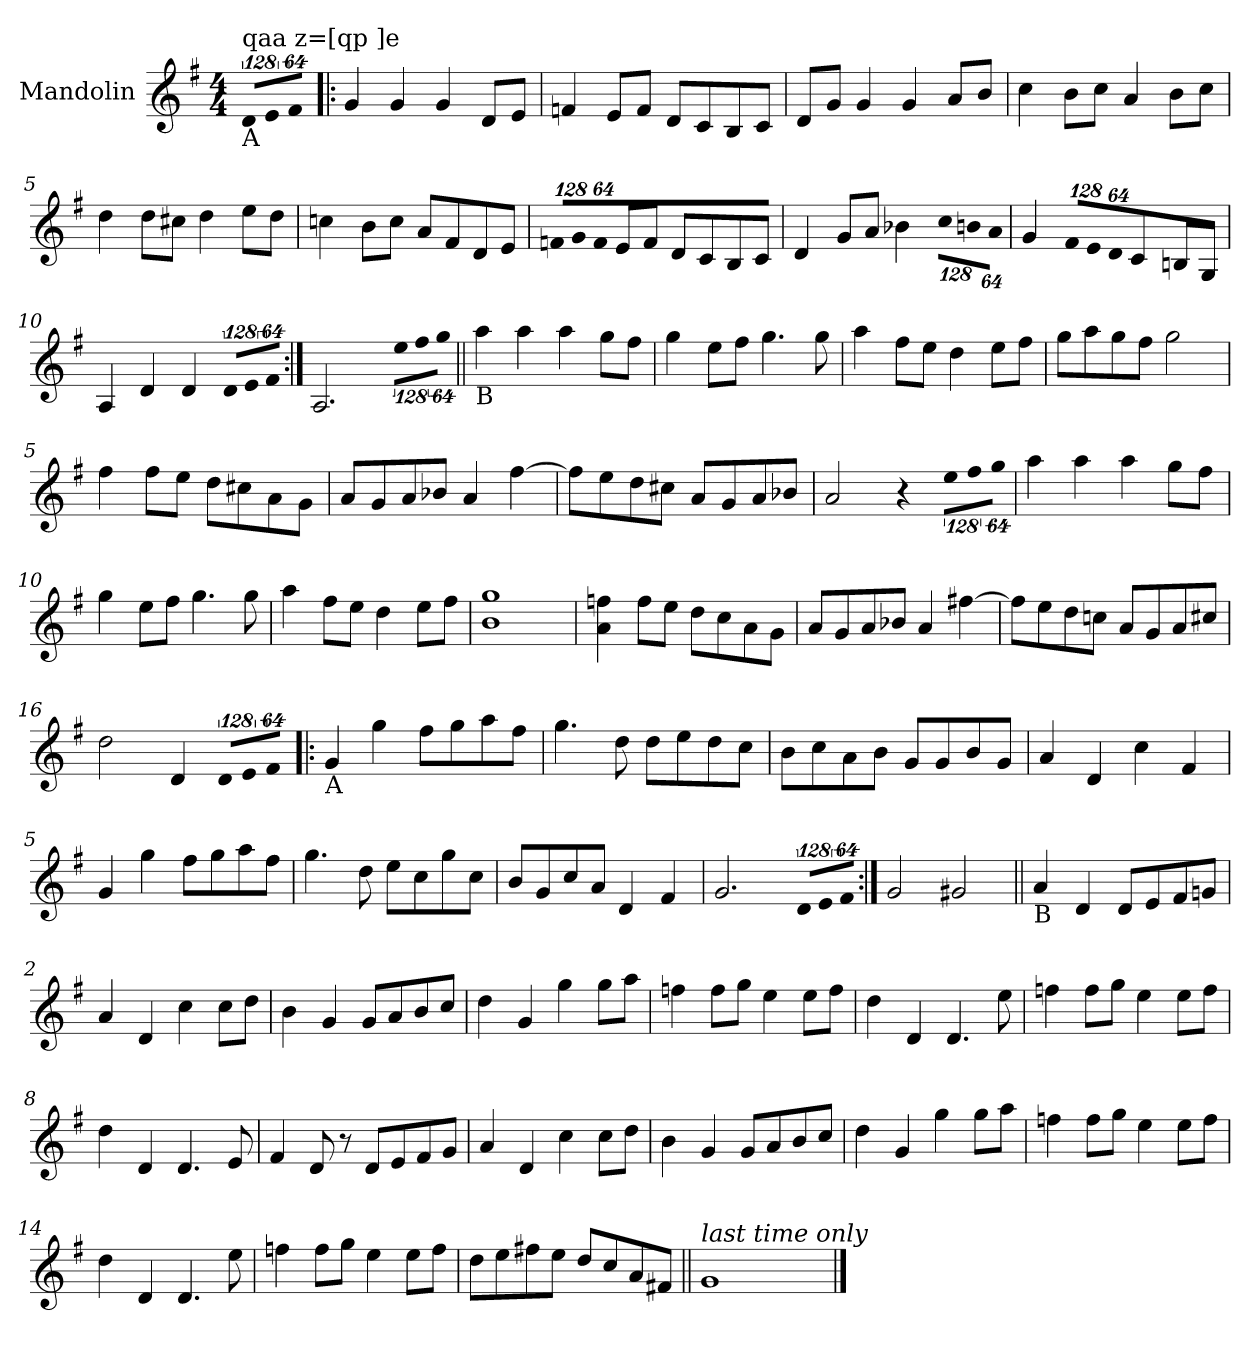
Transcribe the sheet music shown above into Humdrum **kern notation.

**kern
*part1
*staff1
*I"Mandolin
*I'Mand.
!!LO:PB:g=z
*clefG2
*k[f#]
*G:
*M4/4
*MM145
=
!LO:TX:b:t=A
!LO:TX:a:t=qaa z=[qp  ]e
!LO:N:vis=8
1024%85di/L
!LO:N:vis=8
1024%85ei/
!LO:N:vis=8
512%43f#i/J
=1!|:
4gi/
4gi/
4gi/
8di/L
8ei/J
=2
4fni/
8ei/L
8fi/J
8di/L
8ci/
8Bi/
8ci/J
=3
8di/L
8gi/J
4gi/
4gi/
8ai/L
8bi/J
=4
4cci\
8bi\L
8cci\J
4ai/
8bi\L
8cci\J
!!LO:LB:g=z
=5
4ddi\
8ddi\L
8cc#Xi\J
4ddi\
8eei\L
8ddi\J
=6
4ccni\
8bi\L
8cci\J
8ai/L
8f#i/
8di/
8ei/J
=7
*Xbrackettup
!LO:N:vis=8
1024%85fni/L
!LO:N:vis=8
1024%85gi/
!LO:N:vis=8
512%43fi/J
8ei/L
8fi/J
8di/L
8ci/
8Bi/
8ci/J
=8
4di/
8gi/L
8ai/J
4b-Xi\
!LO:N:vis=8
1024%85cci\L
!LO:N:vis=8
1024%85bni\
!LO:N:vis=8
512%43ai\J
!!LO:LB:g=z
=9
4gi/
!LO:N:vis=8
1024%85f#i/L
!LO:N:vis=8
1024%85ei/
!LO:N:vis=8
512%43di/J
4ci/
8Bni/L
8Gi/J
=10
4Ai/
4di/
4di/
*brackettup
!LO:N:vis=8
1024%85di/L
!LO:N:vis=8
1024%85ei/
!LO:N:vis=8
512%43f#i/J
=11:|!
2.Ai/
!LO:N:vis=8
1024%85eei\L
!LO:N:vis=8
1024%85ff#i\
!LO:N:vis=8
512%43ggi\J
!!LO:LB:g=z
=1||
!LO:TX:b:t=B
4aai\
4aai\
4aai\
8ggi\L
8ff#i\J
=2
4ggi\
8eei\L
8ff#i\J
4.ggi\
8ggi\
=3
4aai\
8ff#i\L
8eei\J
4ddi\
8eei\L
8ff#i\J
=4
8ggi\L
8aai\
8ggi\
8ff#i\J
2ggi\
!!LO:LB:g=z
=5
4ff#i\
8ff#i\L
8eei\J
8ddi\L
8cc#Xi\
8ai\
8gi\J
=6
8ai/L
8gi/
8ai/
8b-Xi/J
4ai/
[>4ff#i\
=7
8ff#i\L]
8eei\
8ddi\
8cc#Xi\J
8ai/L
8gi/
8ai/
8b-Xi/J
=8
2ai/
4r
!LO:N:vis=8
1024%85eei\L
!LO:N:vis=8
1024%85ff#i\
!LO:N:vis=8
512%43ggi\J
!!LO:LB:g=z
=9
4aai\
4aai\
4aai\
8ggi\L
8ff#i\J
=10
4ggi\
8eei\L
8ff#i\J
4.ggi\
8ggi\
=11
4aai\
8ff#i\L
8eei\J
4ddi\
8eei\L
8ff#i\J
=12
1bi 1ggi
!!LO:LB:g=z
=13
4ai\ 4ffni
8ffi\L
8eei\J
8ddi\L
8cci\
8ai\
8gi\J
=14
8ai/L
8gi/
8ai/
8b-Xi/J
4ai/
[>4ff#Xi\
=15
8ff#i\L]
8eei\
8ddi\
8ccni\J
8ai/L
8gi/
8ai/
8cc#Xi/J
=16
2ddi\
4di/
!LO:N:vis=8
1024%85di/L
!LO:N:vis=8
1024%85ei/
!LO:N:vis=8
512%43f#i/J
!!LO:PB:g=z
=1!|:
!LO:TX:b:t=A
4gi/
4ggi\
8ff#i\L
8ggi\
8aai\
8ff#i\J
=2
4.ggi\
8ddi\
8ddi\L
8eei\
8ddi\
8cci\J
=3
8bi\L
8cci\
8ai\
8bi\J
8gi/L
8gi/
8bi/
8gi/J
=4
4ai/
4di/
4cci\
4f#i/
!!LO:LB:g=z
=5
4gi/
4ggi\
8ff#i\L
8ggi\
8aai\
8ff#i\J
=6
4.ggi\
8ddi\
8eei\L
8cci\
8ggi\
8cci\J
=7
8bi/L
8gi/
8cci/
8ai/J
4di/
4f#i/
=8
2.gi/
!LO:N:vis=8
1024%85di/L
!LO:N:vis=8
1024%85ei/
!LO:N:vis=8
512%43f#i/J
=9:|!
2gi/
2g#Xi/
!!LO:LB:g=z
=1||
!LO:TX:b:t=B
4ai/
4di/
8di/L
8ei/
8f#i/
8gni/J
=2
4ai/
4di/
4cci\
8cci\L
8ddi\J
=3
4bi\
4gi/
8gi/L
8ai/
8bi/
8cci/J
=4
4ddi\
4gi/
4ggi\
8ggi\L
8aai\J
!!LO:LB:g=z
=5
4ffni\
8ffi\L
8ggi\J
4eei\
8eei\L
8ffi\J
=6
4ddi\
4di/
4.di/
8eei\
=7
4ffni\
8ffi\L
8ggi\J
4eei\
8eei\L
8ffi\J
=8
4ddi\
4di/
4.di/
8ei/
!!LO:LB:g=z
=9
4f#i/
8di/
8r
8di/L
8ei/
8f#i/
8gi/J
=10
4ai/
4di/
4cci\
8cci\L
8ddi\J
=11
4bi\
4gi/
8gi/L
8ai/
8bi/
8cci/J
=12
4ddi\
4gi/
4ggi\
8ggi\L
8aai\J
=13
4ffni\
8ffi\L
8ggi\J
4eei\
8eei\L
8ffi\J
!!LO:LB:g=z
=14
4ddi\
4di/
4.di/
8eei\
=15
4ffni\
8ffi\L
8ggi\J
4eei\
8eei\L
8ffi\J
=16
8ddi\L
8eei\
8ff#Xi\
8eei\J
8ddi/L
8cci/
8ai/
8f#Xi/J
=17||
!LO:TX:a:i:t=last time only
1gi
==
*-
